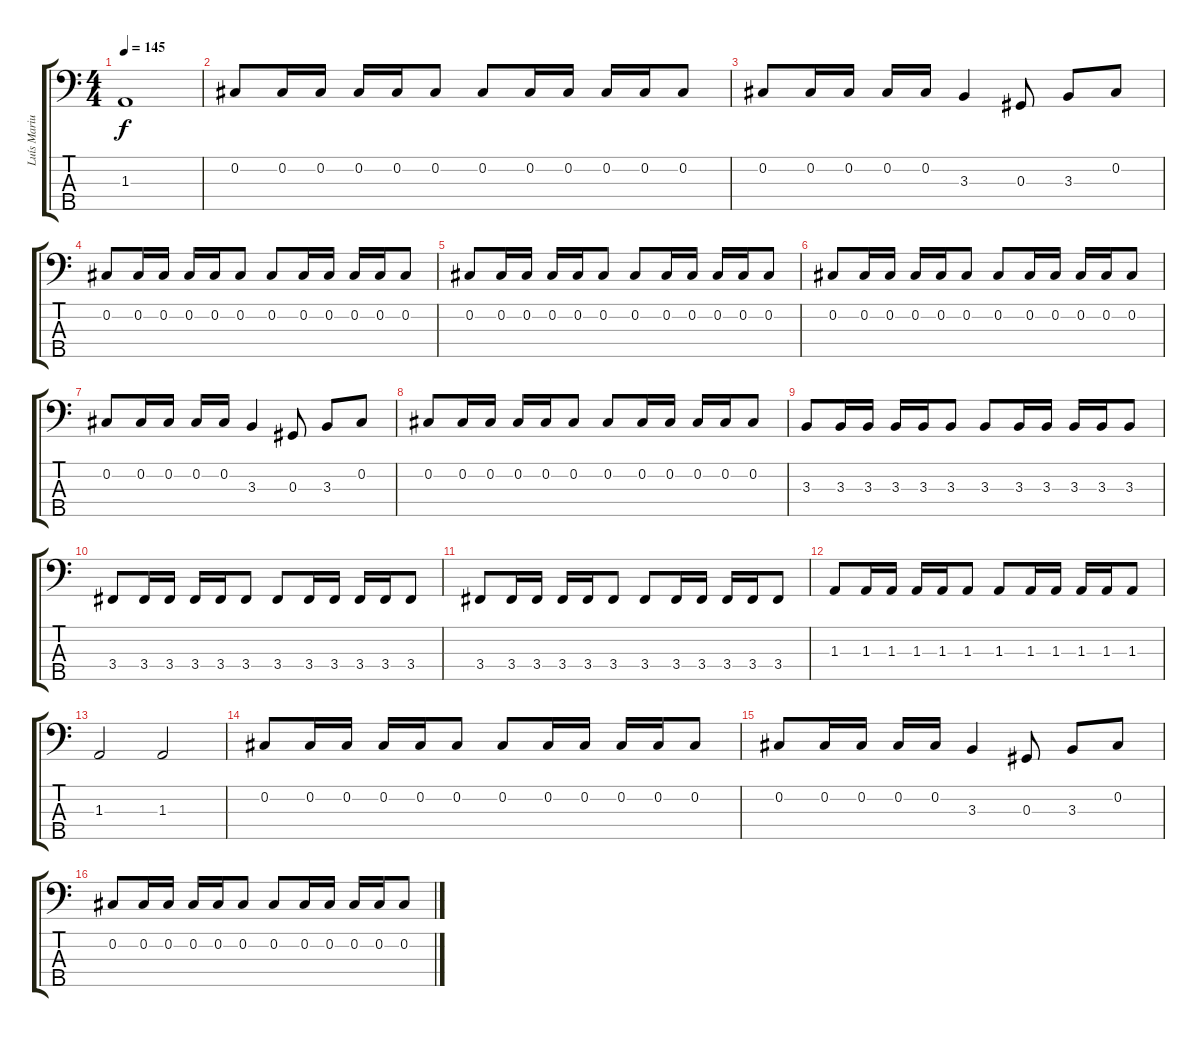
\track ("Luís Mariutti" "Luís Mariu") {instrument electricbassfinger}
\staff {score tabs}
\tuning (Gb2 Db2 Ab1 Eb1 Bb0) {hide}
\ts (4 4)
\tempo 145
\clef f4
\ks c
1.3.1{dy f} |
0.2.8 0.2.16 0.2.16 0.2.16 0.2.16 0.2.8 0.2.8 0.2.16 0.2.16 0.2.16 0.2.16 0.2.8 |
0.2.8 0.2.16 0.2.16 0.2.16 0.2.16 3.3.4 0.3.8 3.3.8 0.2.8 |
0.2.8 0.2.16 0.2.16 0.2.16 0.2.16 0.2.8 0.2.8 0.2.16 0.2.16 0.2.16 0.2.16 0.2.8 |
0.2.8 0.2.16 0.2.16 0.2.16 0.2.16 0.2.8 0.2.8 0.2.16 0.2.16 0.2.16 0.2.16 0.2.8 |
0.2.8 0.2.16 0.2.16 0.2.16 0.2.16 0.2.8 0.2.8 0.2.16 0.2.16 0.2.16 0.2.16 0.2.8 |
0.2.8 0.2.16 0.2.16 0.2.16 0.2.16 3.3.4 0.3.8 3.3.8 0.2.8 |
0.2.8 0.2.16 0.2.16 0.2.16 0.2.16 0.2.8 0.2.8 0.2.16 0.2.16 0.2.16 0.2.16 0.2.8 |
3.3.8 3.3.16 3.3.16 3.3.16 3.3.16 3.3.8 3.3.8 3.3.16 3.3.16 3.3.16 3.3.16 3.3.8 |
3.4.8 3.4.16 3.4.16 3.4.16 3.4.16 3.4.8 3.4.8 3.4.16 3.4.16 3.4.16 3.4.16 3.4.8 |
3.4.8 3.4.16 3.4.16 3.4.16 3.4.16 3.4.8 3.4.8 3.4.16 3.4.16 3.4.16 3.4.16 3.4.8 |
1.3.8 1.3.16 1.3.16 1.3.16 1.3.16 1.3.8 1.3.8 1.3.16 1.3.16 1.3.16 1.3.16 1.3.8 |
1.3.2 1.3.2 |
0.2.8 0.2.16 0.2.16 0.2.16 0.2.16 0.2.8 0.2.8 0.2.16 0.2.16 0.2.16 0.2.16 0.2.8 |
0.2.8 0.2.16 0.2.16 0.2.16 0.2.16 3.3.4 0.3.8 3.3.8 0.2.8 |
0.2.8 0.2.16 0.2.16 0.2.16 0.2.16 0.2.8 0.2.8 0.2.16 0.2.16 0.2.16 0.2.16 0.2.8
